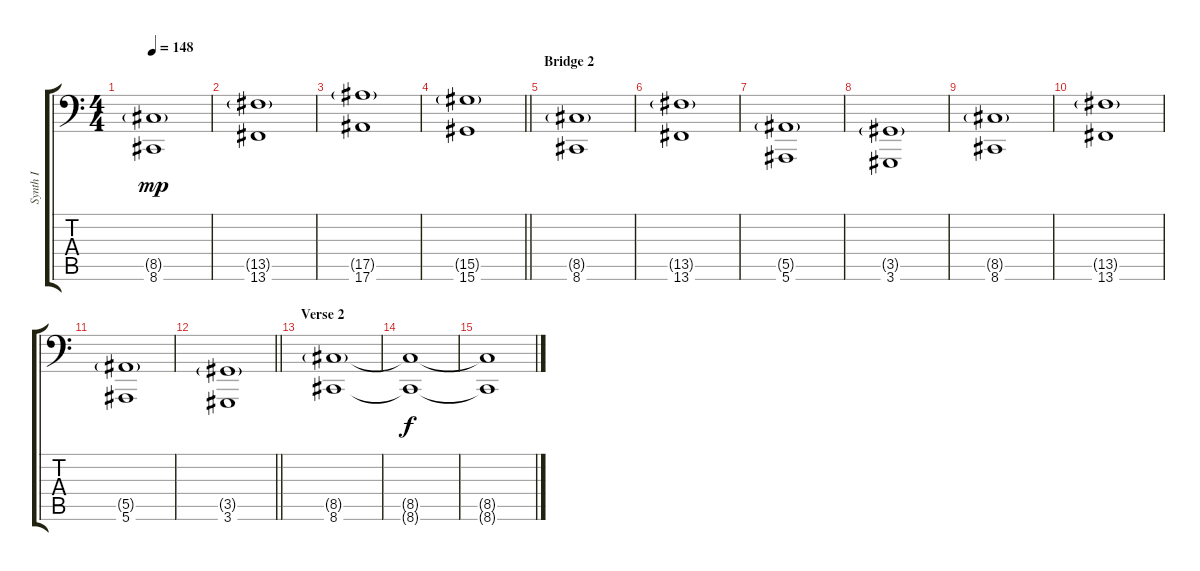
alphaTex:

\track ("Synth I" "Synth I") {instrument lead2sawtooth}
\staff {score tabs}
\tuning (C4 G3 Eb3 Bb2 F2 F1) {hide}
\ts (4 4)
\tempo 148
\clef f4
\ks c
(8.5{g} 8.6).1{dy mp} |
(13.5{g} 13.6).1 |
(17.5{g} 17.6).1 |
\barLineRight lightlight
(15.5{g} 15.6).1 |
\section ("" "Bridge 2")
(8.5{g} 8.6).1 |
(13.5{g} 13.6).1 |
(5.5{g} 5.6).1 |
(3.5{g} 3.6).1 |
(8.5{g} 8.6).1 |
(13.5{g} 13.6).1 |
(5.5{g} 5.6).1 |
\barLineRight lightlight
(3.5{g} 3.6).1 |
\section ("" "Verse 2")
(8.5{g} 8.6).1{volume 0} |
(8.5{t} 8.6{t}).1{dy f} |
(8.5{t} 8.6{t}).1
